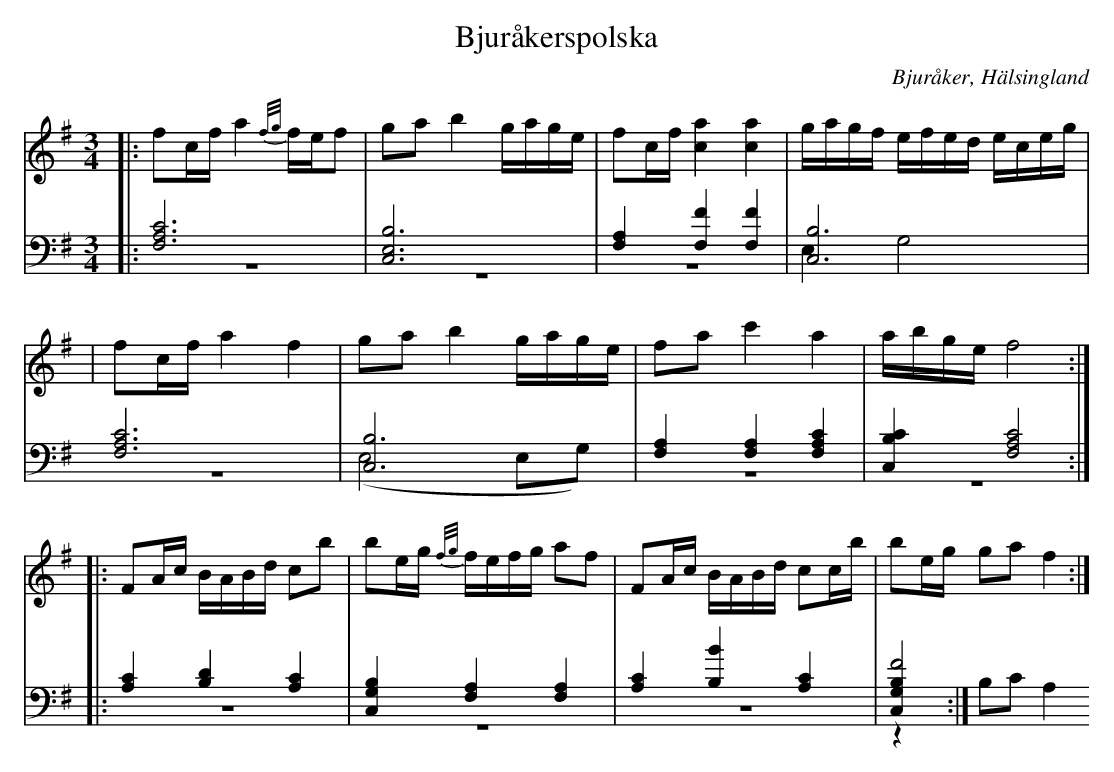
X:1
T: Bjuråkerspolska
O: Bjuråker, Hälsingland
M: 3/4
L: 1/8
K: G
V:1
V:2
V:3 merge
V: 1
|:fc/f/ a2 {f/g/}f/e/f|ga b2 g/a/g/e/|fc/f/ [c2a2] [c2a2]|g/a/g/f/ e/f/e/d/ e/c/e/g/|
|fc/f/ a2 f2|ga b2 g/a/g/e/|fa c'2 a2| a/b/g/e/ f4:|
|:FA/c/ B/A/B/d/ cb|be/g/ {f/g/}f/e/f/g/ af|FA/c/ B/A/B/d/ cc/b/|be/g/ ga f2:|
V:2 clef=bass
|:[F,6A,6C6]|[C,6E,6B,6]|[F,2A,2] [F,2F2] [F,2F2]|[C,6B,6]|
[F,6A,6C6]|[C,6B,6]|[F,2A,2] [F,2A,2] [F,2A,2C2]|[C,2B,2C2] [F,4A,4C4]:|
 |:[A,2C2] [B,2D2] [A,2C2]|[C,2G,2B,2] [F,2A,2] [F,2A,2]|[A,2C2] [B,2B2] [A,2C2]|[C,2G,2B,2 F4] :|
V:3 clef=bass
 |:z6|z6|z6|E,2 G,4|
 |z6|(E,4 E,G,)|z6|z6:|
|:z6|z6|z6|z2 B,C A,2:|
